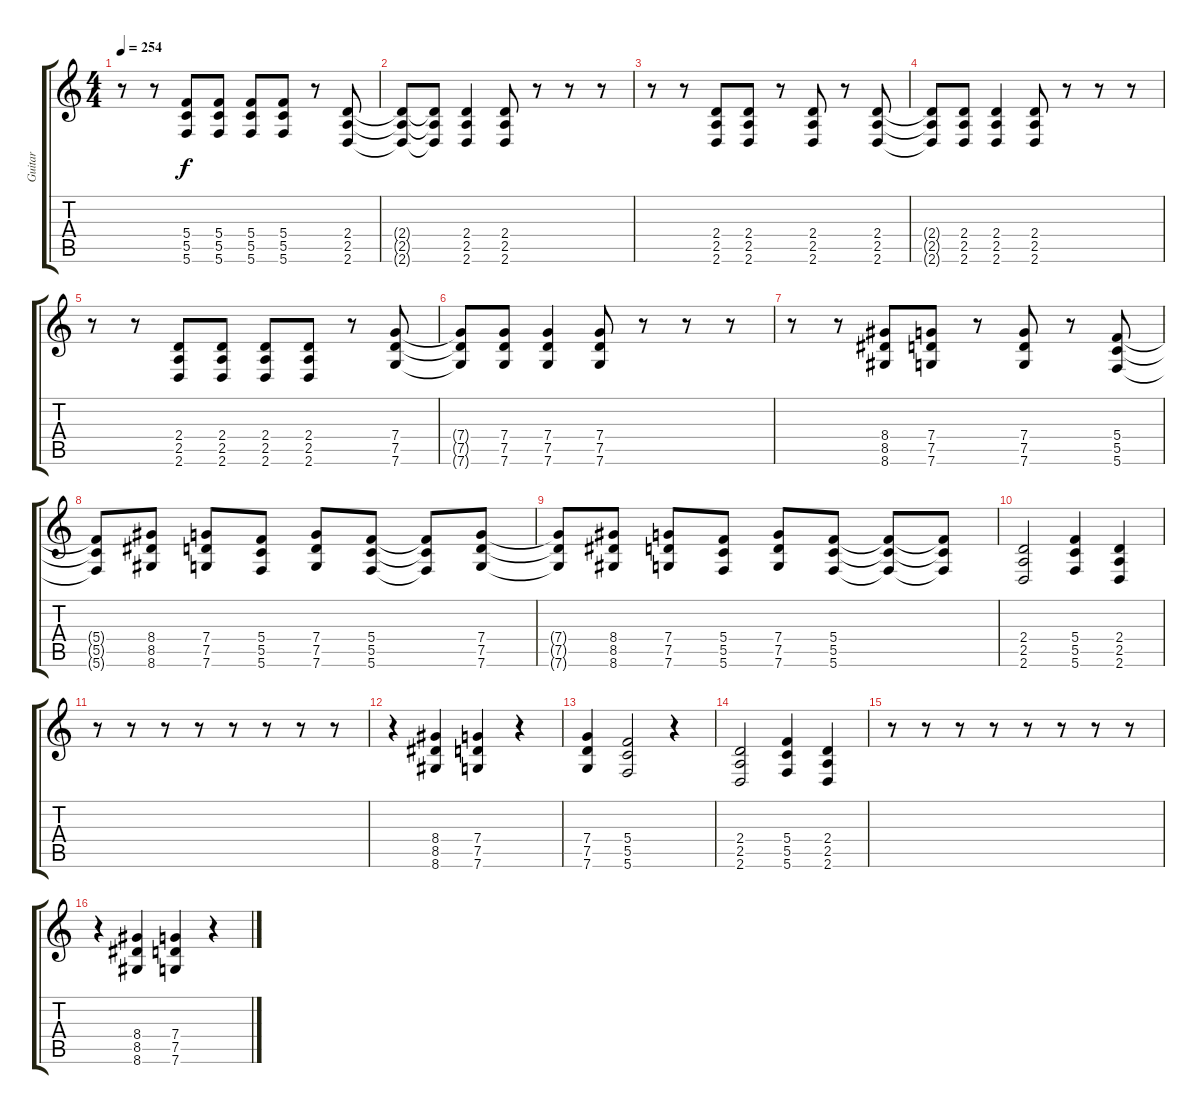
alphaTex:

\track ("Guitar" "Guitar") {instrument distortionguitar}
\staff {score tabs}
\tuning (D4 A3 F3 C3 G2 C2) {hide}
\ts (4 4)
\tempo 254
\clef g2
\ks c
r.8{dy f} r.8 (5.4 5.5 5.6).8 (5.4 5.5 5.6).8 (5.4 5.5 5.6).8 (5.4 5.5 5.6).8 r.8 (2.4 2.5 2.6).8 |
(2.4{t} 2.5{t} 2.6{t}).8 (2.4{t} 2.5{t} 2.6{t}).8 (2.4 2.5 2.6).4 (2.4 2.5 2.6).8 r.8 r.8 r.8 |
r.8 r.8 (2.4 2.5 2.6).8 (2.4 2.5 2.6).8 r.8 (2.4 2.5 2.6).8 r.8 (2.4 2.5 2.6).8 |
(2.4{t} 2.5{t} 2.6{t}).8 (2.4 2.5 2.6).8 (2.4 2.5 2.6).4 (2.4 2.5 2.6).8 r.8 r.8 r.8 |
r.8 r.8 (2.4 2.5 2.6).8 (2.4 2.5 2.6).8 (2.4 2.5 2.6).8 (2.4 2.5 2.6).8 r.8 (7.4 7.5 7.6).8 |
(7.4{t} 7.5{t} 7.6{t}).8 (7.4 7.5 7.6).8 (7.4 7.5 7.6).4 (7.4 7.5 7.6).8 r.8 r.8 r.8 |
r.8 r.8 (8.4 8.5 8.6).8 (7.4 7.5 7.6).8 r.8 (7.4 7.5 7.6).8 r.8 (5.4 5.5 5.6).8 |
(5.4{t} 5.5{t} 5.6{t}).8 (8.4 8.5 8.6).8 (7.4 7.5 7.6).8 (5.4 5.5 5.6).8 (7.4 7.5 7.6).8 (5.4 5.5 5.6).8 (5.4{t} 5.5{t} 5.6{t}).8 (7.4 7.5 7.6).8 |
(7.4{t} 7.5{t} 7.6{t}).8 (8.4 8.5 8.6).8 (7.4 7.5 7.6).8 (5.4 5.5 5.6).8 (7.4 7.5 7.6).8 (5.4 5.5 5.6).8 (5.4{t} 5.5{t} 5.6{t}).8 (5.4{t} 5.5{t} 5.6{t}).8 |
(2.4 2.5 2.6).2 (5.4 5.5 5.6).4 (2.4 2.5 2.6).4 |
r.8 r.8 r.8 r.8 r.8 r.8 r.8 r.8 |
r.4 (8.4 8.5 8.6).4 (7.4 7.5 7.6).4 r.4 |
(7.4 7.5 7.6).4 (5.4 5.5 5.6).2 r.4 |
(2.4 2.5 2.6).2 (5.4 5.5 5.6).4 (2.4 2.5 2.6).4 |
r.8 r.8 r.8 r.8 r.8 r.8 r.8 r.8 |
r.4 (8.4 8.5 8.6).4 (7.4 7.5 7.6).4 r.4
